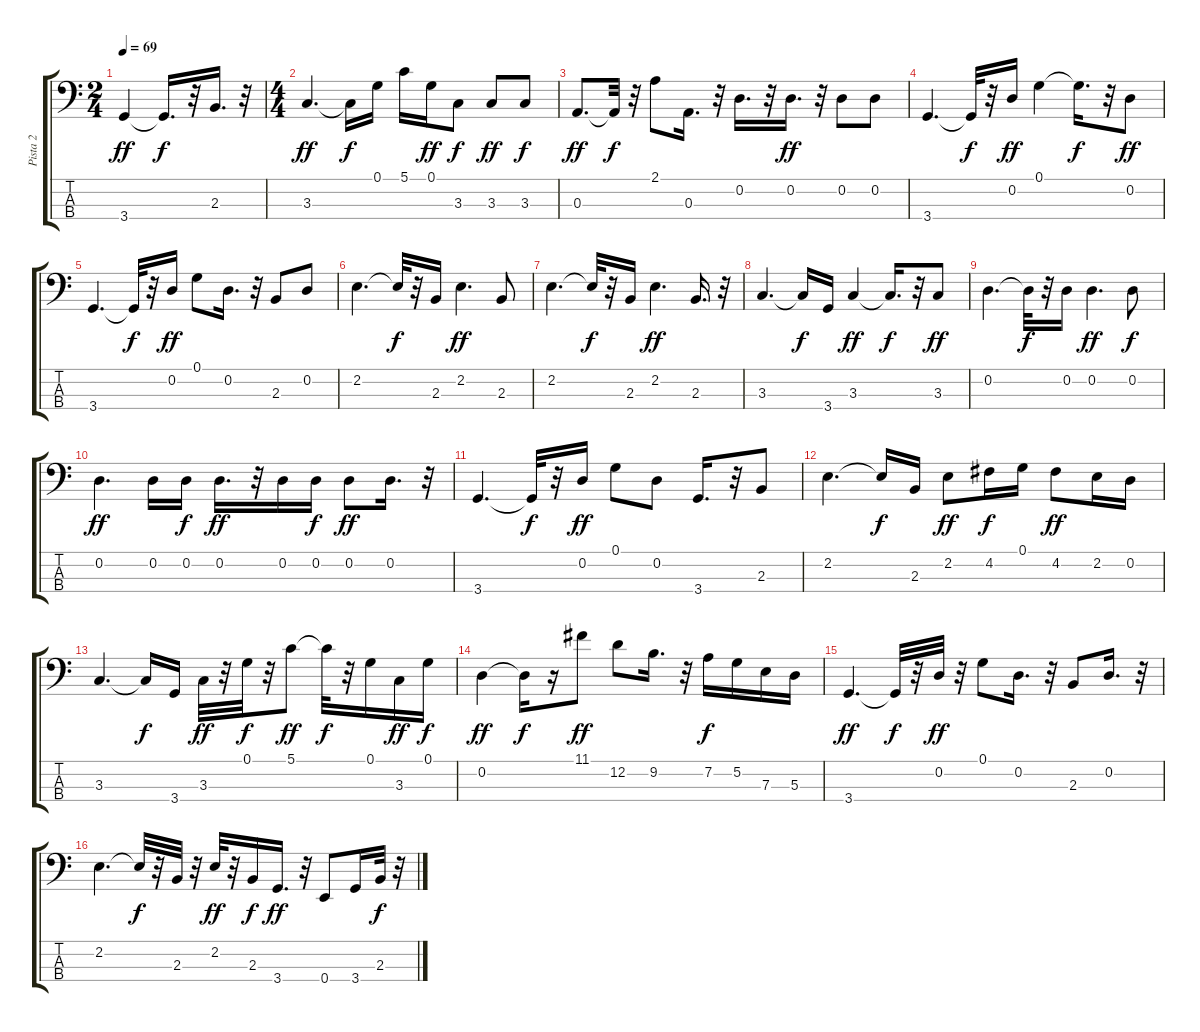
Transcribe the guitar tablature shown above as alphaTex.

\track ("Pista 2" "Pista 2") {instrument fretlessbass}
\staff {score tabs}
\tuning (G2 D2 A1 E1) {hide}
\ts (2 4)
\tempo 69
\clef f4
\ks c
3.4.4{dy ff} 3.4{t}.16{d dy f} r.32 2.3.16{d} r.32 |
\ts (4 4)
3.3.4{d dy ff} 3.3{t}.16{dy f} 0.1.16 5.1.16 0.1.16{dy ff} 3.3.8{dy f} 3.3.8{dy ff} 3.3.8{dy f} |
0.3.8{d dy ff} 0.3{t}.32{dy f} r.32 2.1.8 0.3.16{d} r.32 0.2.16{d} r.32 0.2.16{d dy ff} r.32 0.2.8 0.2.8 |
3.4.4{d} 3.4{t}.32{dy f} r.32 0.2.16{dy ff} 0.1.4 0.1{t}.16{d dy f} r.32 0.2.8{dy ff} |
3.4.4{d} 3.4{t}.32{dy f} r.32 0.2.16{dy ff} 0.1.8 0.2.16{d} r.32 2.3.8 0.2.8 |
2.2.4{d} 2.2{t}.32{dy f} r.32 2.3.16 2.2.4{d dy ff} 2.3.8 |
2.2.4{d} 2.2{t}.32{dy f} r.32 2.3.16 2.2.4{d dy ff} 2.3.16{d} r.32 |
3.3.4{d} 3.3{t}.16{dy f} 3.4.16 3.3.4{dy ff} 3.3{t}.16{d dy f} r.32 3.3.8{dy ff} |
0.2.4{d} 0.2{t}.32{dy f} r.32 0.2.16 0.2.4{d dy ff} 0.2.8{dy f} |
0.2.4{d dy ff} 0.2.16 0.2.16{dy f} 0.2.16{d dy ff} r.32 0.2.16 0.2.16{dy f} 0.2.8{dy ff} 0.2.16{d} r.32 |
3.4.4{d} 3.4{t}.32{dy f} r.32 0.2.16{dy ff} 0.1.8 0.2.8 3.4.16{d} r.32 2.3.8 |
2.2.4{d} 2.2{t}.16{dy f} 2.3.16 2.2.8{dy ff} 4.2.16{dy f} 0.1.16 4.2.8{dy ff} 2.2.16 0.2.16 |
3.3.4{d} 3.3{t}.16{dy f} 3.4.16 3.3.32{dy ff} r.32 0.1.32{dy f} r.32 5.1.8{dy ff} 5.1{t}.32{dy f} r.32 0.1.16 3.3.16{dy ff} 0.1.16{dy f} |
0.2.4{dy ff} 0.2{t}.16{dy f} r.16 11.1.8{dy ff} 12.2.8 9.2.16{d} r.32 7.2.16{dy f} 5.2.16 7.3.16 5.3.16 |
3.4.4{d dy ff} 3.4{t}.32{dy f} r.32 0.2.32{dy ff} r.32 0.1.8 0.2.16{d} r.32 2.3.8 0.2.16{d} r.32 |
2.2.4{d} 2.2{t}.32{dy f} r.32 2.3.32 r.32 2.2.32{dy ff} r.32 2.3.16{dy f} 3.4.16{d dy ff} r.32 0.4.8 3.4.16 2.3.32{dy f} r.32
